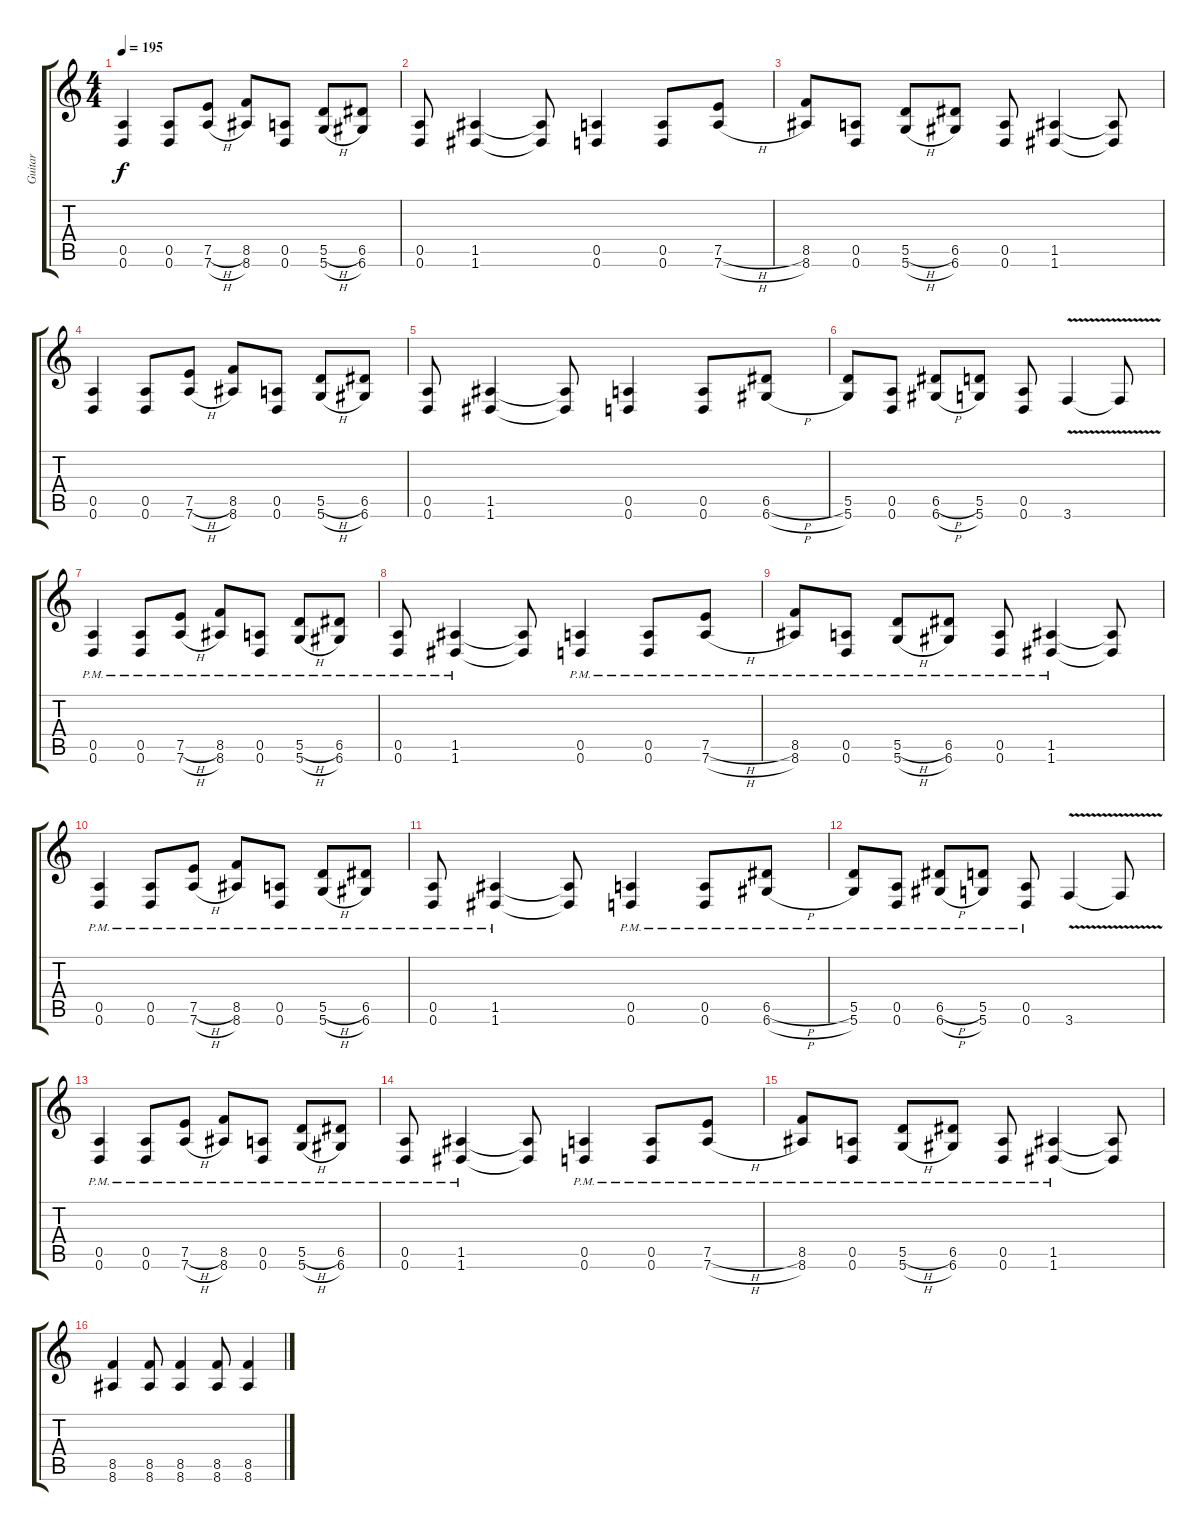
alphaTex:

\track ("Guitar" "Guitar") {instrument distortionguitar}
\staff {score tabs}
\tuning (E4 B3 G3 D3 A2 D2) {hide}
\ts (4 4)
\tempo 195
\clef g2
\ks c
(0.5 0.6).4{dy f} (0.5 0.6).8 (7.5{h} 7.6{h}).8 (8.5 8.6).8 (0.5 0.6).8 (5.5{h} 5.6{h}).8 (6.5 6.6).8 |
(0.5 0.6).8 (1.5 1.6).4 (1.5{t} 1.6{t}).8 (0.5 0.6).4 (0.5 0.6).8 (7.5{h} 7.6{h}).8 |
(8.5 8.6).8 (0.5 0.6).8 (5.5{h} 5.6{h}).8 (6.5 6.6).8 (0.5 0.6).8 (1.5 1.6).4 (1.5{t} 1.6{t}).8 |
(0.5 0.6).4 (0.5 0.6).8 (7.5{h} 7.6{h}).8 (8.5 8.6).8 (0.5 0.6).8 (5.5{h} 5.6{h}).8 (6.5 6.6).8 |
(0.5 0.6).8 (1.5 1.6).4 (1.5{t} 1.6{t}).8 (0.5 0.6).4 (0.5 0.6).8 (6.5{h} 6.6{h}).8 |
(5.5 5.6).8 (0.5 0.6).8 (6.5{h} 6.6{h}).8 (5.5 5.6).8 (0.5 0.6).8 3.6{v}.4 3.6{t}.8 |
(0.5{pm} 0.6).4{balance 8} (0.5{pm} 0.6).8 (7.5{h pm} 7.6{h}).8 (8.5{pm} 8.6).8 (0.5{pm} 0.6).8 (5.5{h pm} 5.6{h}).8 (6.5{pm} 6.6).8 |
(0.5{pm} 0.6).8 (1.5{pm} 1.6).4 (1.5{t} 1.6{t}).8 (0.5{pm} 0.6).4 (0.5{pm} 0.6).8 (7.5{h pm} 7.6{h}).8 |
(8.5{pm} 8.6).8 (0.5{pm} 0.6).8 (5.5{h pm} 5.6{h}).8 (6.5{pm} 6.6).8 (0.5{pm} 0.6).8 (1.5{pm} 1.6).4 (1.5{t} 1.6{t}).8 |
(0.5{pm} 0.6).4 (0.5{pm} 0.6).8 (7.5{h pm} 7.6{h}).8 (8.5{pm} 8.6).8 (0.5{pm} 0.6).8 (5.5{h pm} 5.6{h}).8 (6.5{pm} 6.6).8 |
(0.5{pm} 0.6).8 (1.5{pm} 1.6).4 (1.5{t} 1.6{t}).8 (0.5{pm} 0.6).4 (0.5{pm} 0.6).8 (6.5{h pm} 6.6{h}).8 |
(5.5{pm} 5.6).8 (0.5{pm} 0.6).8 (6.5{h pm} 6.6{h}).8 (5.5{pm} 5.6).8 (0.5{pm} 0.6).8 3.6{v}.4 3.6{t}.8 |
(0.5{pm} 0.6).4 (0.5{pm} 0.6).8 (7.5{h pm} 7.6{h}).8 (8.5{pm} 8.6).8 (0.5{pm} 0.6).8 (5.5{h pm} 5.6{h}).8 (6.5{pm} 6.6).8 |
(0.5{pm} 0.6).8 (1.5{pm} 1.6).4 (1.5{t} 1.6{t}).8 (0.5{pm} 0.6).4 (0.5{pm} 0.6).8 (7.5{h pm} 7.6{h}).8 |
(8.5{pm} 8.6).8 (0.5{pm} 0.6).8 (5.5{h pm} 5.6{h}).8 (6.5{pm} 6.6).8 (0.5{pm} 0.6).8 (1.5{pm} 1.6).4 (1.5{t} 1.6{t}).8 |
(8.5 8.6).4 (8.5 8.6).8 (8.5 8.6).4 (8.5 8.6).8 (8.5 8.6).4
